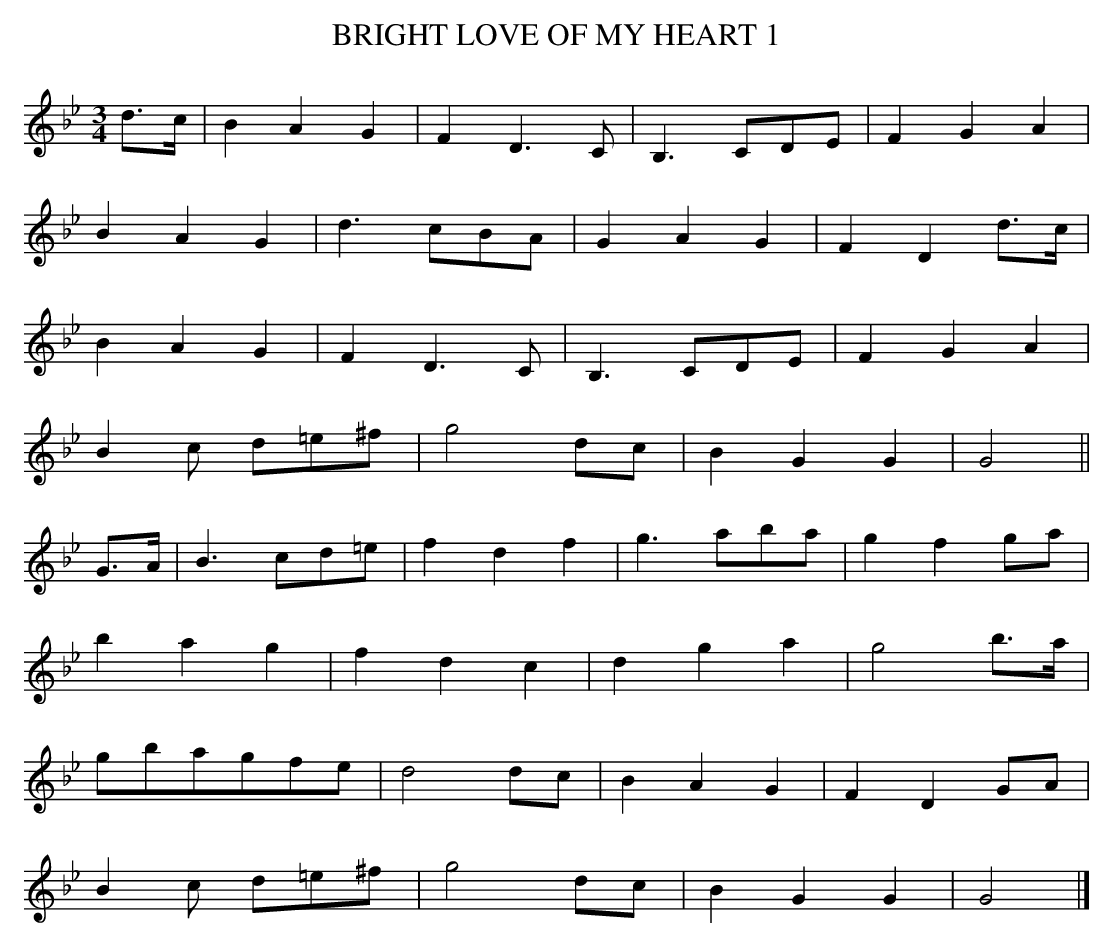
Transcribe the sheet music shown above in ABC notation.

X:1
T:BRIGHT LOVE OF MY HEART 1
Y:"gracefully"
M:3/4
L:1/8
K:Gm
d>c|B2A2G2|F2D3C|B,3CDE|F2G2A2|
B2A2G2|d3cBA|G2A2G2|F2D2d>c|
B2A2G2|F2D3C|B,3CDE|F2G2A2|
B2c d=e^f|g4dc|B2G2G2|G4||
G>A|B3cd=e|f2d2f2|g3aba|g2f2ga|
b2a2g2|f2d2c2|d2g2a2|g4b>a|
gbagfe|d4dc|B2A2G2|F2D2GA|
B2c d=e^f|g4dc|B2G2G2|G4|]
